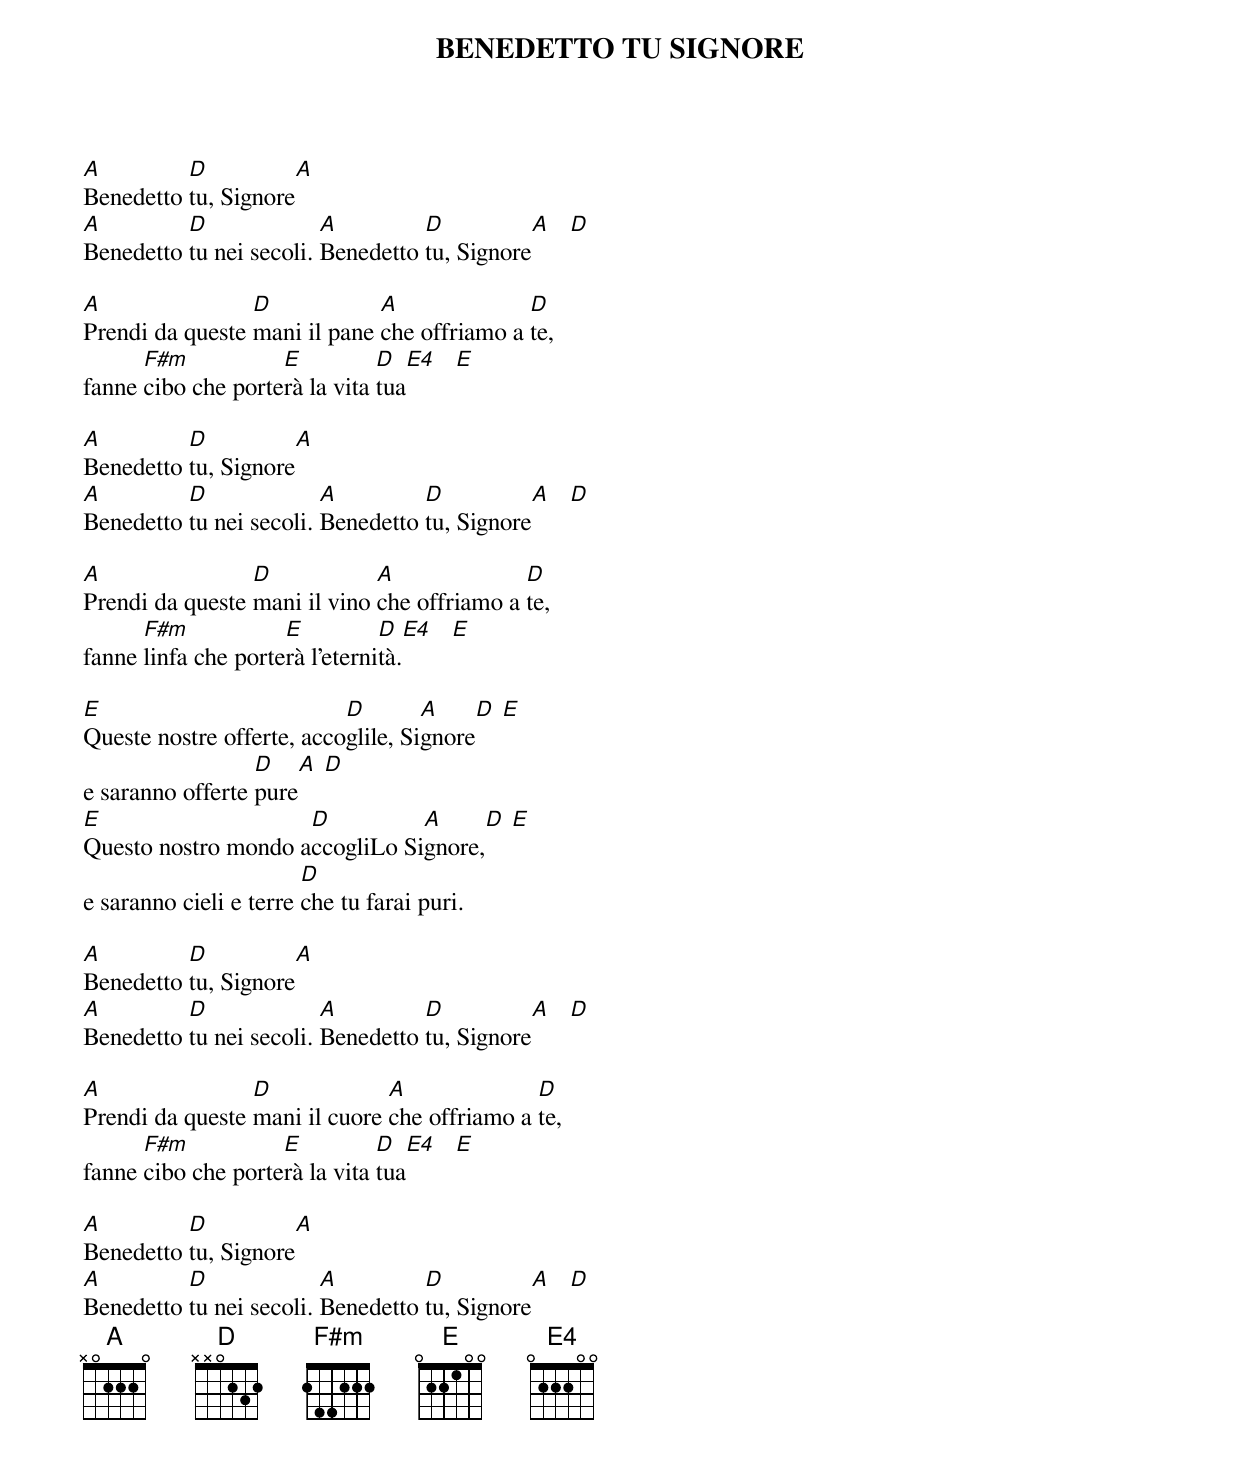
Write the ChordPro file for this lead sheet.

{title:BENEDETTO TU SIGNORE}
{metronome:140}
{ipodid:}

[A]Benedetto [D]tu, Signore[A]
[A]Benedetto [D]tu nei secoli. [A]Benedetto [D]tu, Signore[A]   [D]

[A]Prendi da queste [D]mani il pane [A]che offriamo a [D]te,
fanne [F#m]cibo che porte[E]rà la vita [D]tua[E4]   [E]

[A]Benedetto [D]tu, Signore[A]
[A]Benedetto [D]tu nei secoli. [A]Benedetto [D]tu, Signore[A]   [D]

[A]Prendi da queste [D]mani il vino [A]che offriamo a [D]te,
fanne [F#m]linfa che porte[E]rà l’eterni[D]tà.[E4]   [E]

[E]Queste nostre offerte, acco[D]glile, Si[A]gnore[D] [E]
e saranno offerte [D]pure[A] [D]
[E]Questo nostro mondo a[D]ccogliLo Si[A]gnore,[D] [E]
e saranno cieli e terre [D]che tu farai puri.

[A]Benedetto [D]tu, Signore[A]
[A]Benedetto [D]tu nei secoli. [A]Benedetto [D]tu, Signore[A]   [D]

[A]Prendi da queste [D]mani il cuore [A]che offriamo a [D]te,
fanne [F#m]cibo che porte[E]rà la vita [D]tua[E4]   [E]

[A]Benedetto [D]tu, Signore[A]
[A]Benedetto [D]tu nei secoli. [A]Benedetto [D]tu, Signore[A]   [D]
